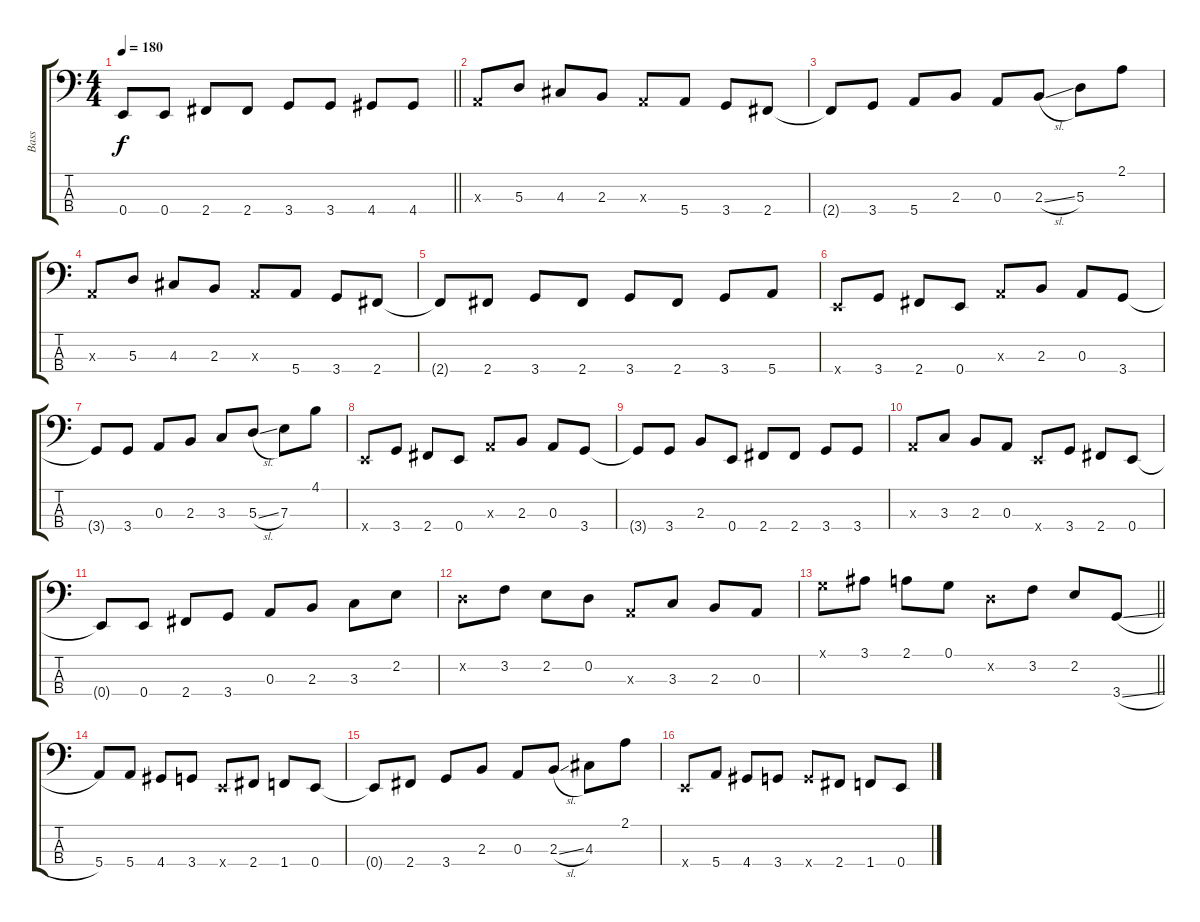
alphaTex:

\track ("Bass" "Bass") {instrument slapbass1}
\staff {score tabs}
\tuning (G2 D2 A1 E1) {hide}
\ts (4 4)
\tempo 180
\clef f4
\barLineRight lightlight
\ks c
0.4{t}.8{dy f} 0.4.8 2.4.8 2.4.8 3.4.8 3.4.8 4.4.8 4.4.8 |
0.3{x}.8 5.3.8 4.3.8 2.3.8 0.3{x}.8 5.4.8 3.4.8 2.4.8 |
2.4{t}.8 3.4.8 5.4.8 2.3.8 0.3.8 2.3{sl}.8 5.3.8 2.1.8 |
0.3{x}.8 5.3.8 4.3.8 2.3.8 0.3{x}.8 5.4.8 3.4.8 2.4.8 |
2.4{t}.8 2.4.8 3.4.8 2.4.8 3.4.8 2.4.8 3.4.8 5.4.8 |
0.4{x}.8 3.4.8 2.4.8 0.4.8 0.3{x}.8 2.3.8 0.3.8 3.4.8 |
3.4{t}.8 3.4.8 0.3.8 2.3.8 3.3.8 5.3{sl}.8 7.3.8 4.1.8 |
0.4{x}.8 3.4.8 2.4.8 0.4.8 0.3{x}.8 2.3.8 0.3.8 3.4.8 |
3.4{t}.8 3.4.8 2.3.8 0.4.8 2.4.8 2.4.8 3.4.8 3.4.8 |
0.3{x}.8 3.3.8 2.3.8 0.3.8 0.4{x}.8 3.4.8 2.4.8 0.4.8 |
0.4{t}.8 0.4.8 2.4.8 3.4.8 0.3.8 2.3.8 3.3.8 2.2.8 |
0.2{x}.8 3.2.8 2.2.8 0.2.8 0.3{x}.8 3.3.8 2.3.8 0.3.8 |
\barLineRight lightlight
0.1{x}.8 3.1.8 2.1.8 0.1.8 0.2{x}.8 3.2.8 2.2.8 3.4{sl}.8 |
5.4.8 5.4.8 4.4.8 3.4.8 0.4{x}.8 2.4.8 1.4.8 0.4.8 |
0.4{t}.8 2.4.8 3.4.8 2.3.8 0.3.8 2.3{sl}.8 4.3.8 2.1.8 |
0.4{x}.8 5.4.8 4.4.8 3.4.8 3.4{x}.8 2.4.8 1.4.8 0.4.8
